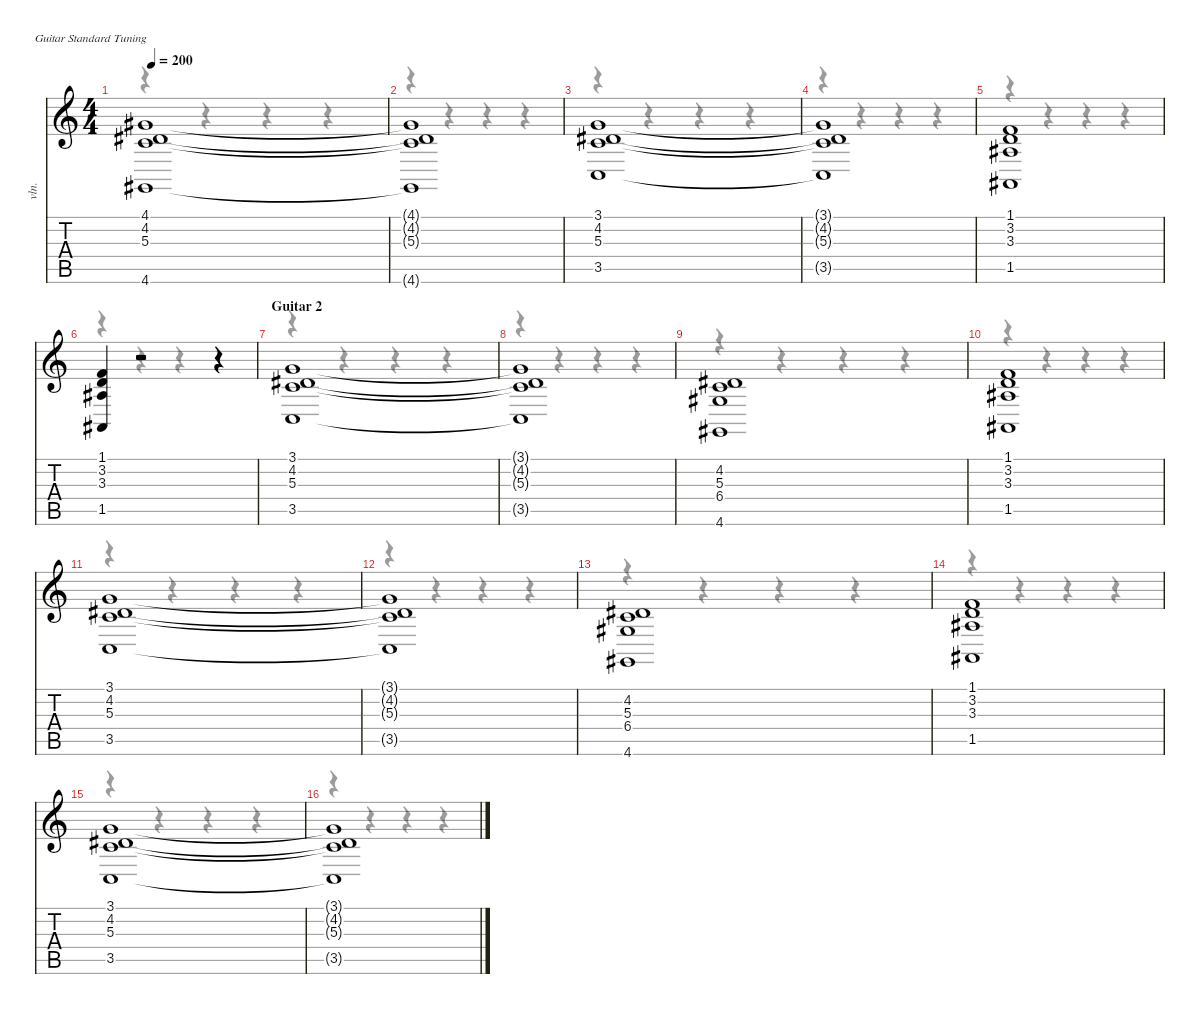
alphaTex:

\hideDynamics
\bracketExtendMode nobrackets
\otherSystemsTrackNameOrientation horizontal
\track ("Ensemble" "vln.") {instrument stringensemble1}
\staff {score tabs}
\tuning (E4 B3 G3 D3 A2 E2)
\voice
\ts (4 4)
\scale
1.07665
\tempo 200
\accidentals auto
\clef g2
\ottava regular
\simile none
\ks c
(4.1{acc #} 4.2{acc #} 5.3 4.6{acc #}).1{dy f} |
\scale
0.988084 (4.1{t acc #} 4.2{t acc #} 5.3{t} 4.6{t acc #}).1 |
\scale
0.988084 (3.1 4.2{acc #} 5.3 3.5).1 |
\scale
0.988084 (3.1{t} 4.2{t acc #} 5.3{t} 3.5{t}).1 |
\scale
0.973373 (1.1 3.2 3.3{acc #} 1.5{acc #}).1 |
\scale
0.98573 (1.1 3.2 3.3{acc #} 1.5{acc #}).4 r.2 r.4 |
\section ("" "Guitar 2")
\scale
1.08361 (3.1 4.2{acc #} 5.3 3.5).1 |
\scale
0.980336 (3.1{t} 4.2{t acc #} 5.3{t} 3.5{t}).1 |
\scale
0.980336 (4.2{acc #} 5.3 6.4{acc #} 4.6{acc #}).1 |
\scale
0.980336 (1.1 3.2 3.3{acc #} 1.5{acc #}).1 |
\scale
0.995047 (3.1 4.2{acc #} 5.3 3.5).1 |
\scale
0.980336 (3.1{t} 4.2{t acc #} 5.3{t} 3.5{t}).1 |
\scale
1.08116 (4.2{acc #} 5.3 6.4{acc #} 4.6{acc #}).1 |
\scale
0.977884 (1.1 3.2 3.3{acc #} 1.5{acc #}).1 |
\scale
0.992595 (3.1 4.2{acc #} 5.3 3.5).1 |
\scale
0.992595 (3.1{t} 4.2{t acc #} 5.3{t} 3.5{t}).1
\voice
\clef g2
\ottava regular
\simile none
\ks c
r.4{dy mf} r.4 r.4 r.4 |
r.4 r.4 r.4 r.4 |
r.4 r.4 r.4 r.4 |
r.4 r.4 r.4 r.4 |
r.4 r.4 r.4 r.4 |
r.4 r.4 r.4 r.4 |
r.4 r.4 r.4 r.4 |
r.4 r.4 r.4 r.4 |
r.4 r.4 r.4 r.4 |
r.4 r.4 r.4 r.4 |
r.4 r.4 r.4 r.4 |
r.4 r.4 r.4 r.4 |
r.4 r.4 r.4 r.4 |
r.4 r.4 r.4 r.4 |
r.4 r.4 r.4 r.4 |
r.4 r.4 r.4 r.4
